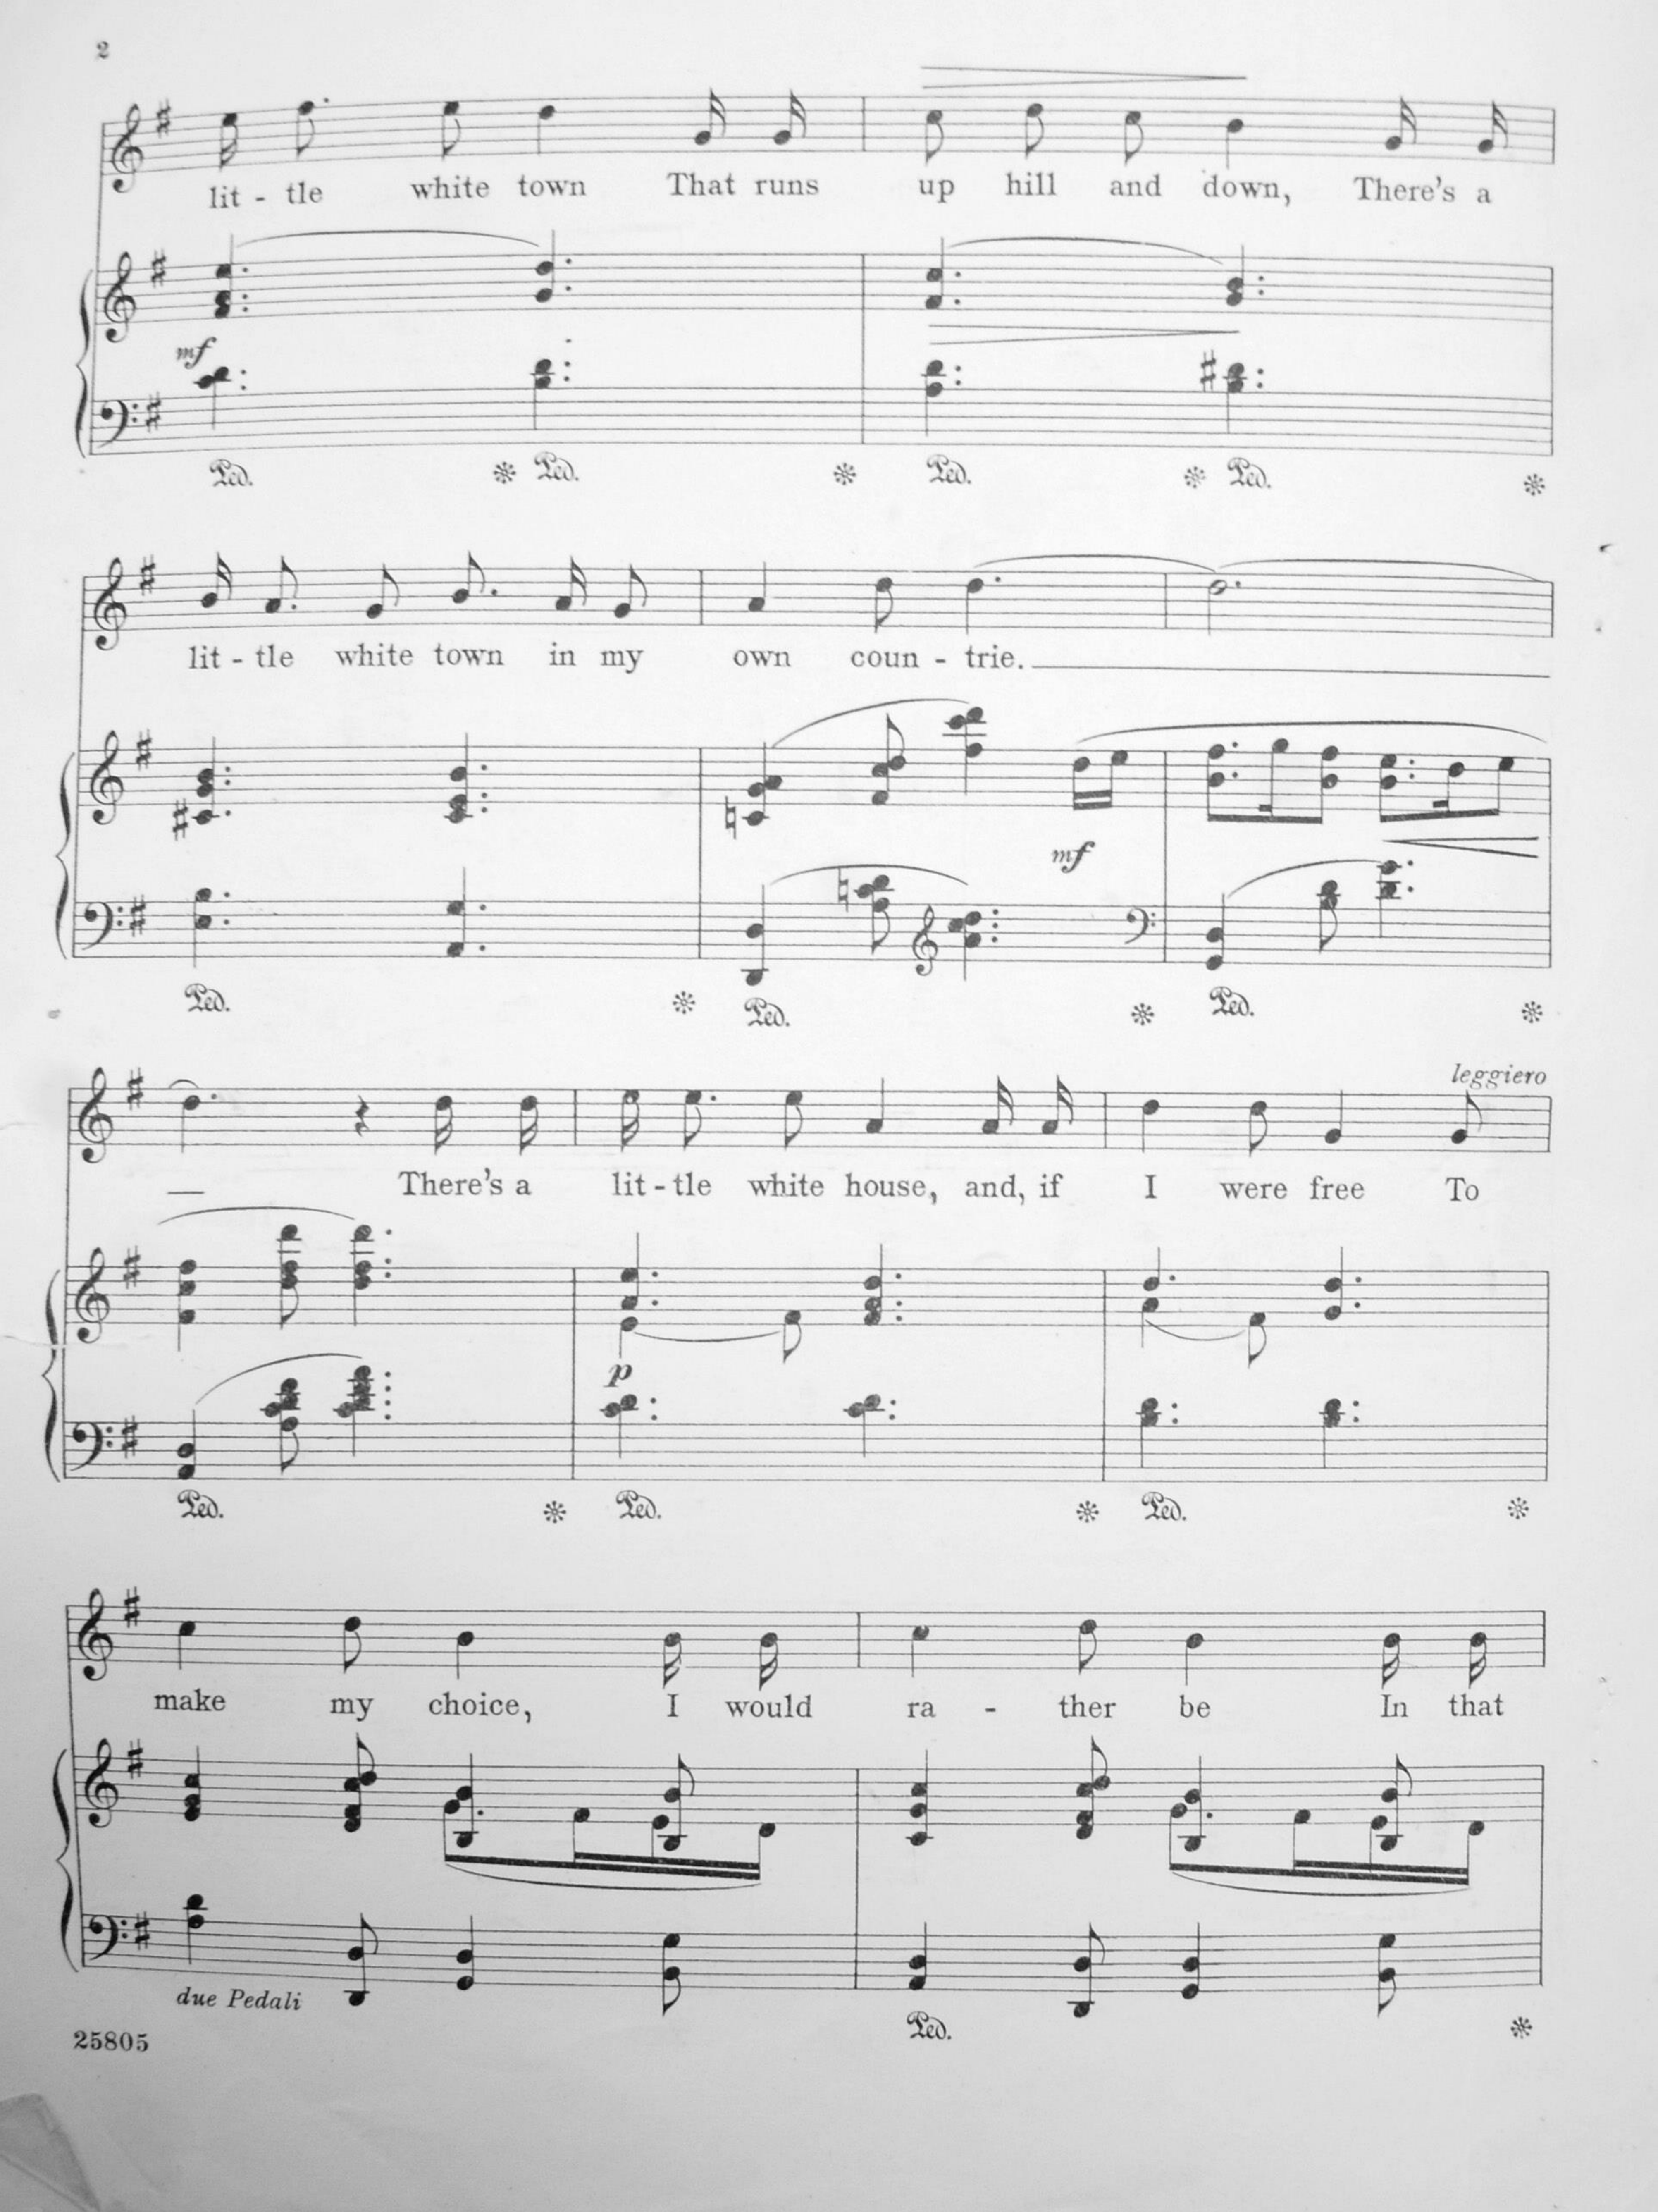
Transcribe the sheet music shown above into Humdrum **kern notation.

**kern	**kern	**dynam	**kern	**text	**dynam
*part2	*part2	*part2	*part1	*part1	*part1
*staff3	*staff2	*staff2/3	*staff1	*staff1	*staff1
*I"Piano	*	*	*I"Voice	*	*
*I'Pno	*	*	*	*	*
*clefF4	*clefG2	*	*clefG2	*	*
*k[f#]	*k[f#]	*	*k[f#]	*	*
*M6/8	*M6/8	*	*M6/8	*	*
=9	=9	=9	=9	=9	=9
!	!	!LO:DY:b	!	!	!
4.c\ 4.d\	(>4.f#/ 4.a/ 4.ee/	mf	16ee\KL	lit-	.
.	.	.	8.ff#\	-tle	.
.	.	.	8ee\J	white	.
4.B\ 4.d\	4.g/ 4.dd/)	.	4dd\	town	.
.	.	.	16g/LL	That	.
.	.	.	16g/JJ	runs	.
=10	=10	=10	=10	=10	=10
!	!	!LO:HP:b	!	!	!LO:HP:b
4.A\ 4.d\	(>4.f#/ 4.cc/	>	8cc\L	up	>
.	.	.	8dd\	hill	.
.	.	.	8cc\J	and	]
4.B\ 4.d#X\	4.g/ 4.b/)	]	4b\	down,	.
.	.	.	16g/LL	There’s	.
.	.	.	16g/JJ	a	.
=11	=11	=11	=11	=11	=11
4.E\ 4.B\	4.c#X/ 4.g/ 4.b/	.	16b/KL	lit-	.
.	.	.	8.a/	-tle	.
.	.	.	8g/J	white	.
4.AA/ 4.G/	4.c#/ 4.e/ 4.b/	.	8.b/L	town	.
.	.	.	16a/K	in	.
.	.	.	8g/J	my	.
=12	=12	=12	=12	=12	=12
4DD/ 4D/	(4cn/ 4g/ 4a/	.	4a/	own	.
8A\ 8cn\ 8d\	8f#/ 8cc/ 8dd/	.	8dd\	coun-	.
*clefG2	*	*	*	*	*
4.a\ 4.cc\ 4.dd\	4ff#\ 4ccc\ 4ddd\)	.	[4.dd\	-trie.	.
!	!	!LO:DY:b	!	!	!
.	(16dd\LL	mf	.	.	.
.	16ee\JJ	.	.	.	.
=13	=13	=13	=13	=13	=13
*clefF4	*	*	*	*	*
4GG/ 4D/	8.b\ 8.ff#\L	.	2.dd\_	.	.
.	16gg\K	.	.	.	.
8B\ 8d\	8b\ 8ff#\J	.	.	.	.
4.d\ 4.g\	8.b\ 8.ee\L	.	.	.	.
.	16dd\K	.	.	.	.
.	8ee\J	.	.	.	.
=14	=14	=14	=14	=14	=14
4AA/ 4D/	4f#\ 4cc\ 4ff#\	.	4.dd\]	.	.
8A\ 8c\ 8d\ 8f#\	8dd\ 8ff#\ 8ddd\	.	.	.	.
4.c\ 4.d\ 4.f#\ 4.a\	4.dd\ 4.ff#\ 4.ddd\)	.	4r	.	.
.	.	.	16dd\LL	There’s	.
.	.	.	16dd\JJ	a	.
=15	=15	=15	=15	=15	=15
*	*^	*	*	*	*
!	!	!	!LO:DY:b	!	!	!
4.c\ 4.d\	4.a/ 4.ee/	(4e\	p	16ee\KL	lit-	.
.	.	.	.	8.ee\	-tle	.
.	.	8f#\)	.	8ee\J	white	.
4.c\ 4.d\	4.f#/ 4.a/ 4.dd/	4.ryy	.	4a/	house,	.
.	.	.	.	16a/LL	and,	.
.	.	.	.	16a/JJ	if	.
=16	=16	=16	=16	=16	=16	=16
4.B\ 4.d\	4.dd/	(4a\	.	4dd\	I	.
.	.	8f#\)	.	8dd\	were	.
4.B\ 4.d\	4.g/ 4.dd/	4.ryy	.	4g/	free	.
!	!	!	!	!LO:TX:a:i:t=leggiero	!	!
.	.	.	.	8g/	To	.
=17	=17	=17	=17	=17	=17	=17
!LO:TX:i:t=due pedali	!	!	!	!	!	!
4A\ 4d\	4e/ 4g/ 4cc/	4.ryy	.	4cc\	make	.
8DD/ 8D/	8d/ 8f#/ 8cc/ 8dd/	.	.	8dd\	my	.
4GG/ 4D/	4B/ 4b/	(8.g\L	.	4b\	choice,	.
.	.	16f#\L	.	.	.	.
8BB\ 8G\	8B/ 8b/	16e\	.	16b\LL	I	.
.	.	16d\JJ)	.	16b\JJ	would	.
=18	=18	=18	=18	=18	=18	=18
4AA/ 4D/	4c/ 4g/ 4cc/	4.ryy	.	4cc\	ra-	.
8DD/ 8D/	8d/ 8f#/ 8cc/ 8dd/	.	.	8dd\	-ther	.
4GG/ 4D/	4B/ 4b/	(8.g\L	.	4b\	be	.
.	.	16f#\L	.	.	.	.
8BB\ 8G\	8B/ 8b/	16e\	.	16b\LL	In	.
.	.	16d\JJ)	.	16b\JJ	that	.
*	*v	*v	*	*	*	*
=	=	=	=	=	=
*-	*-	*-	*-	*-	*-
